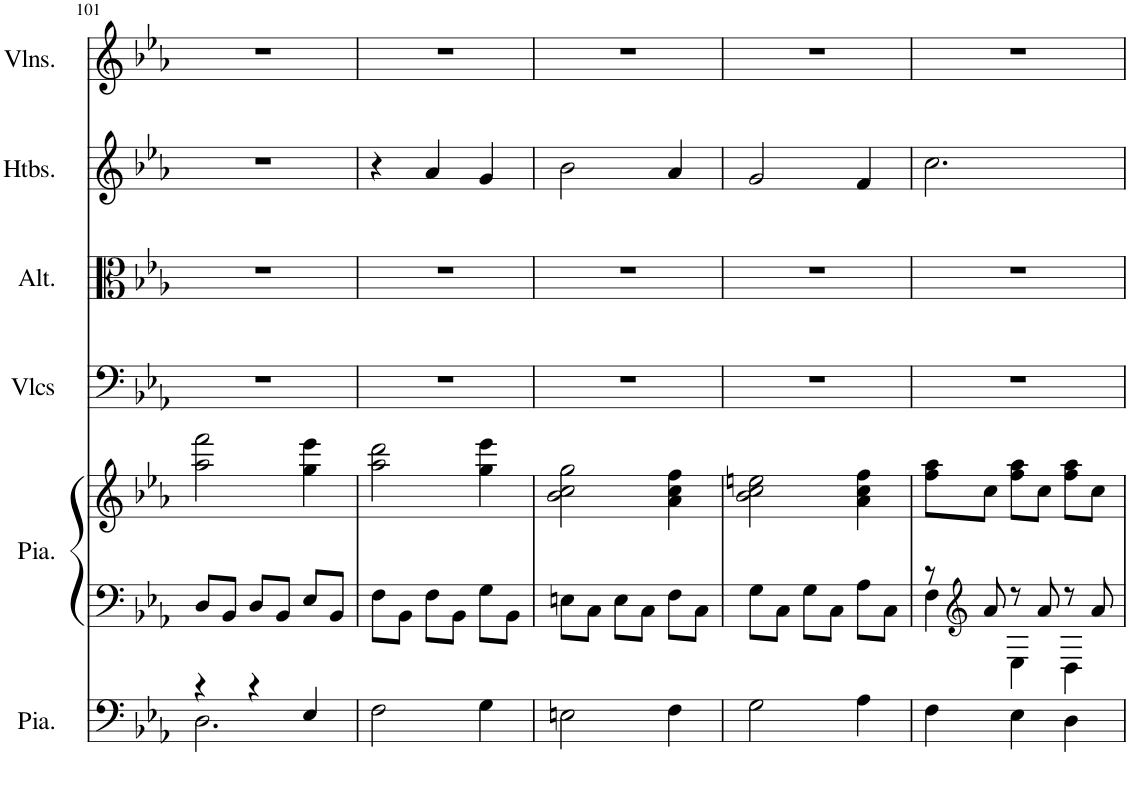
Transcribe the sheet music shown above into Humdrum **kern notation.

**kern	**kern	**kern	**kern	**kern	**kern	**kern
*part6	*part5	*part5	*part4	*part3	*part2	*part1
*staff7	*staff6	*staff5	*staff4	*staff3	*staff2	*staff1
*I"Piano, Pedals	*I"Piano, Organ	*	*I"Violoncelles, Bass	*I"Altos, Tenor	*I"Hautbois, Alto	*I"Violons, Soprano
*I'Pia.	*I'Pia.	*	*I'Vlcs	*I'Alt.	*I'Htbs.	*I'Vlns.
!!LO:PB:g=z
*clefF4	*clefF4	*clefG2	*clefF4	*clefC3	*clefG2	*clefG2
*k[b-e-a-]	*k[b-e-a-]	*k[b-e-a-]	*k[b-e-a-]	*k[b-e-a-]	*k[b-e-a-]	*k[b-e-a-]
*M3/4	*M3/4	*M3/4	*M3/4	*M3/4	*M3/4	*M3/4
=101	=101	=101	=101	=101	=101	=101
*^	*	*	*	*	*	*
4r	2.D\	8D/L	2aa-\ 2fff\	2.r	2.r	2.r	2.r
.	.	8BB-/J	.	.	.	.	.
4r	.	8D/L	.	.	.	.	.
.	.	8BB-/J	.	.	.	.	.
4E-/	.	8E-/L	4gg\ 4eee-\	.	.	.	.
.	.	8BB-/J	.	.	.	.	.
*v	*v	*	*	*	*	*	*
=102	=102	=102	=102	=102	=102	=102
2F\	8F\L	2aa-\ 2ddd\	2.r	2.r	4r	2.r
.	8BB-\J	.	.	.	.	.
.	8F\L	.	.	.	4a-/	.
.	8BB-\J	.	.	.	.	.
4G\	8G\L	4gg\ 4eee-\	.	.	4g/	.
.	8BB-\J	.	.	.	.	.
=103	=103	=103	=103	=103	=103	=103
2En\	8En\L	2b-\ 2cc\ 2gg\	2.r	2.r	2b-\	2.r
.	8C\J	.	.	.	.	.
.	8E\L	.	.	.	.	.
.	8C\J	.	.	.	.	.
4F\	8F\L	4a-\ 4cc\ 4ff\	.	.	4a-/	.
.	8C\J	.	.	.	.	.
=104	=104	=104	=104	=104	=104	=104
2G\	8G\L	2b-\ 2cc\ 2een\	2.r	2.r	2g/	2.r
.	8C\J	.	.	.	.	.
.	8G\L	.	.	.	.	.
.	8C\J	.	.	.	.	.
4A-\	8A-\L	4a-\ 4cc\ 4ff\	.	.	4f/	.
.	8C\J	.	.	.	.	.
=105	=105	=105	=105	=105	=105	=105
*	*^	*	*	*	*	*
4F\	8r	4F\	8ff\ 8aa-\L	2.r	2.r	2.cc\	2.r
*	*clefG2	*	*	*	*	*	*
.	8a-/	.	8cc\J	.	.	.	.
4E-\	8r	4E-\	8ff\ 8aa-\L	.	.	.	.
.	8a-/	.	8cc\J	.	.	.	.
4D\	8r	4D\	8ff\ 8aa-\L	.	.	.	.
.	8a-/	.	8cc\J	.	.	.	.
*	*v	*v	*	*	*	*	*
=	=	=	=	=	=	=
*-	*-	*-	*-	*-	*-	*-
